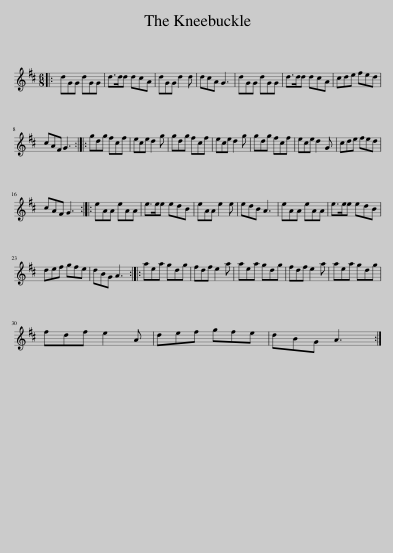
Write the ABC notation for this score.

X:1
L:1/8
M:6/8
I:linebreak $
K:D
V:1 treble
V:1
|: dGG dGG | d>dd dcA | dGG d2 d | dcA G3 | dGG dGG | %5
 d>dd dcA | cde fed |$ cAF G3 :: gdg fcf | ece d2 g | %10
 gdg fcf | ece d2 g | gdg fcf | ece d2 G | cde fed |$ %15
 cAF G3 :: eAA eAA | e>ee edB | eAA e2 e | edB A3 | %20
 eAA eAA | e>ee edB |$ def gfe | dBG A3 :: aea gdg | %25
 fdf e2 a | aea gdg | fdf e2 a | aea gdg |$ fdf e2 A | %30
 def gfe | dBG A3 :| %32
